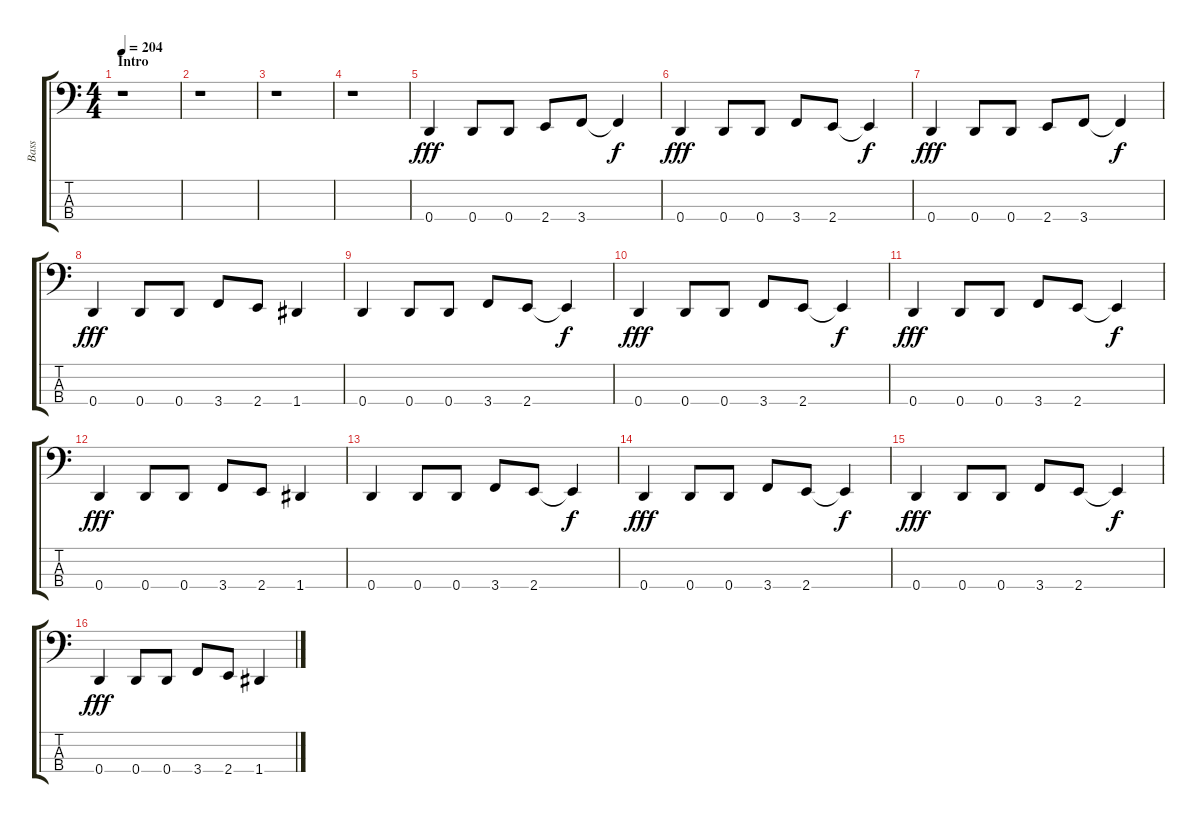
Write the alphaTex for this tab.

\track ("Bass" "Bass") {instrument electricbasspick}
\staff {score tabs}
\tuning (F2 C2 G1 D1) {hide}
\ts (4 4)
\section ("" "Intro")
\tempo 204
\clef f4
\ks c
r.1{dy fff instrument electricbasspick} |
r.1 |
r.1 |
r.1 |
0.4.4 0.4.8 0.4.8 2.4.8 3.4.8 3.4{t}.4{dy f} |
0.4.4{dy fff} 0.4.8 0.4.8 3.4.8 2.4.8 2.4{t}.4{dy f} |
0.4.4{dy fff} 0.4.8 0.4.8 2.4.8 3.4.8 3.4{t}.4{dy f} |
0.4.4{dy fff} 0.4.8 0.4.8 3.4.8 2.4.8 1.4.4 |
0.4.4 0.4.8 0.4.8 3.4.8 2.4.8 2.4{t}.4{dy f} |
0.4.4{dy fff} 0.4.8 0.4.8 3.4.8 2.4.8 2.4{t}.4{dy f} |
0.4.4{dy fff} 0.4.8 0.4.8 3.4.8 2.4.8 2.4{t}.4{dy f} |
0.4.4{dy fff} 0.4.8 0.4.8 3.4.8 2.4.8 1.4.4 |
0.4.4 0.4.8 0.4.8 3.4.8 2.4.8 2.4{t}.4{dy f} |
0.4.4{dy fff} 0.4.8 0.4.8 3.4.8 2.4.8 2.4{t}.4{dy f} |
0.4.4{dy fff} 0.4.8 0.4.8 3.4.8 2.4.8 2.4{t}.4{dy f} |
0.4.4{dy fff} 0.4.8 0.4.8 3.4.8 2.4.8 1.4.4
